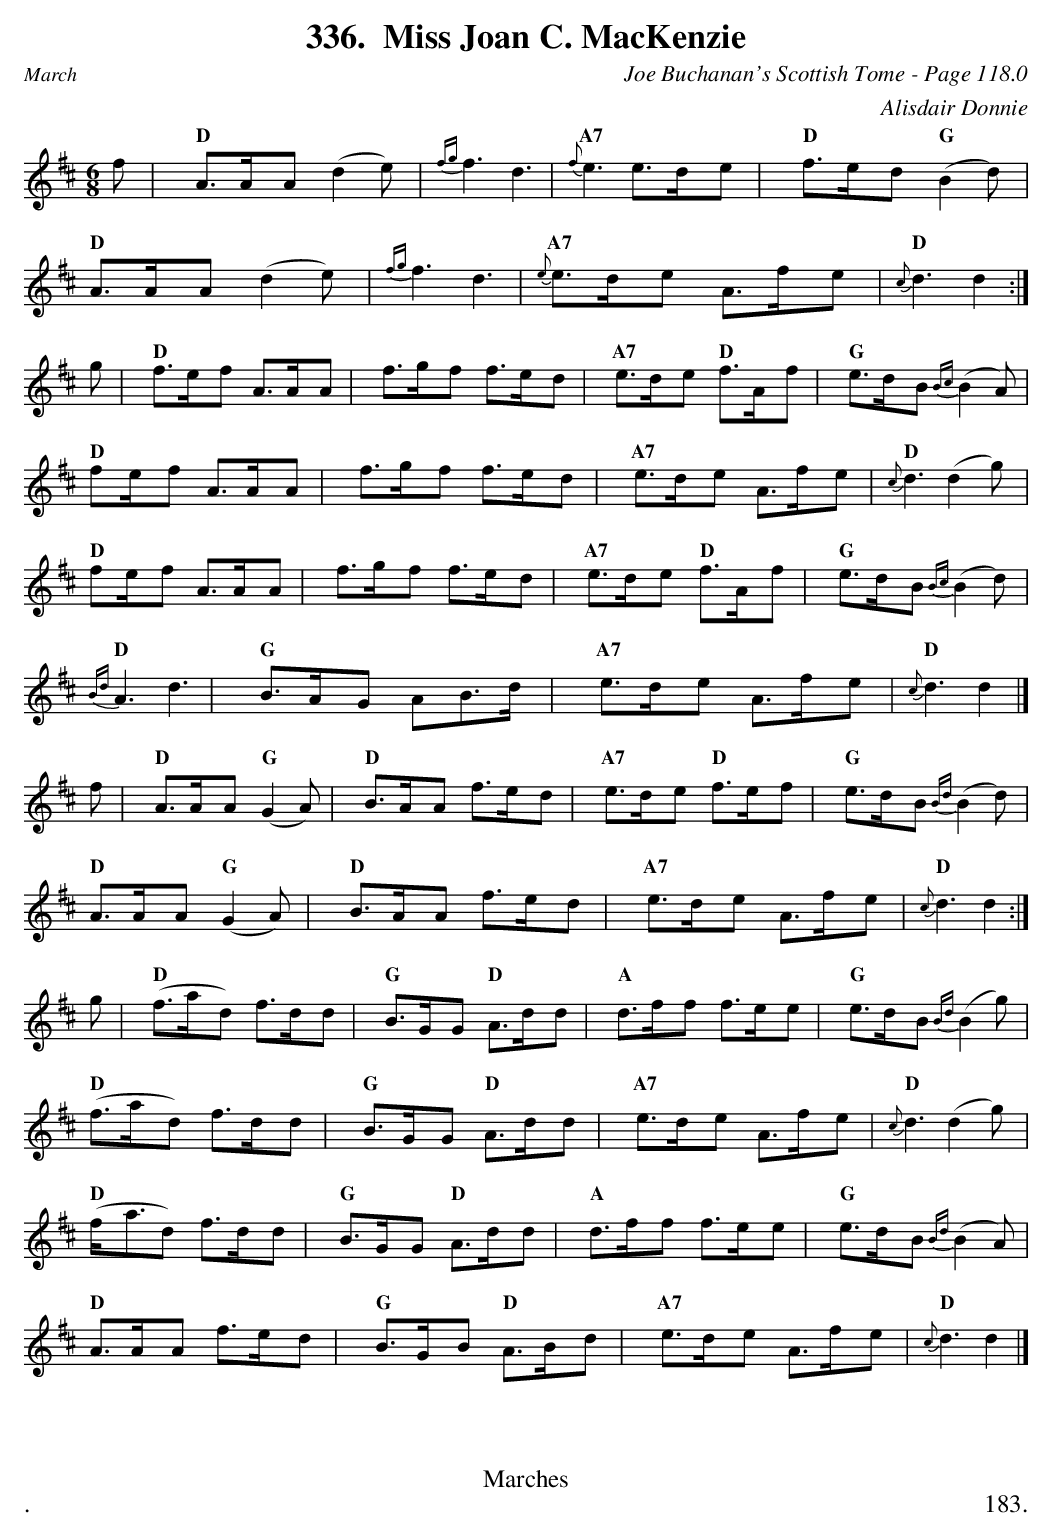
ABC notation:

X:1
T:Miss Joan C. MacKenzie
C:Joe Buchanan's Scottish Tome - Page 118.0
C:Alisdair Donnie
L:1/8
M:6/8
K:D
f | "D"A>AA (d2 e) | {fg}f3 d3 | {f}"A7"e3 e>de | "D"f>ed  ("G"B2d) |
"D"A>AA (d2 e) | {fg}f3 d3 | {e}"A7"e>de A>fe |  {c}"D"d3 d2 :|
g | "D"f>ef A>AA | f>gf f>ed | "A7"e>de "D"f>Af | "G"e>dB {Bc}(B2 A) |
"D"fe/f A>AA | f>gf f>ed | "A7"e>de A>fe | {c}"D"d3 (d2 g) |
"D"fe/f A>AA | f>gf f>ed | "A7"e>de "D"f>Af | "G"e>dB {Bc}(B2 d) |
{Bd}"D"A3 d3 | "G"B>AG AB>d | "A7"e>de A>fe | {c}"D"d3 d2 |]
f | "D"A>AA ("G"G2 A) | "D"B>AA f>ed | "A7"e>de "D"f>ef | "G"e>dB  {Bd}(B2 d) |
"D"A>AA ("G"G2 A) | "D"B>AA f>ed | "A7"e>de A>fe | {c}"D"d3 d2 :|
g | ("D"f>ad) f>dd | "G"B>GG "D"A>dd | "A"d>ff f>ee | "G"e>dB {Bd}(B2 g) |
("D"f>ad) f>dd | "G"B>GG "D"A>dd | "A7"e>de A>fe | {c}"D"d3 (d2 g) |
("D"f<ad) f>dd | "G"B>GG "D"A>dd | "A"d>ff f>ee | "G"e>dB {Bd}(B2 A) |
"D"A>AA f>ed | "G"B>GB "D"A>Bd | "A7"e>de A>fe |  {c}"D"d3 d2 |]
